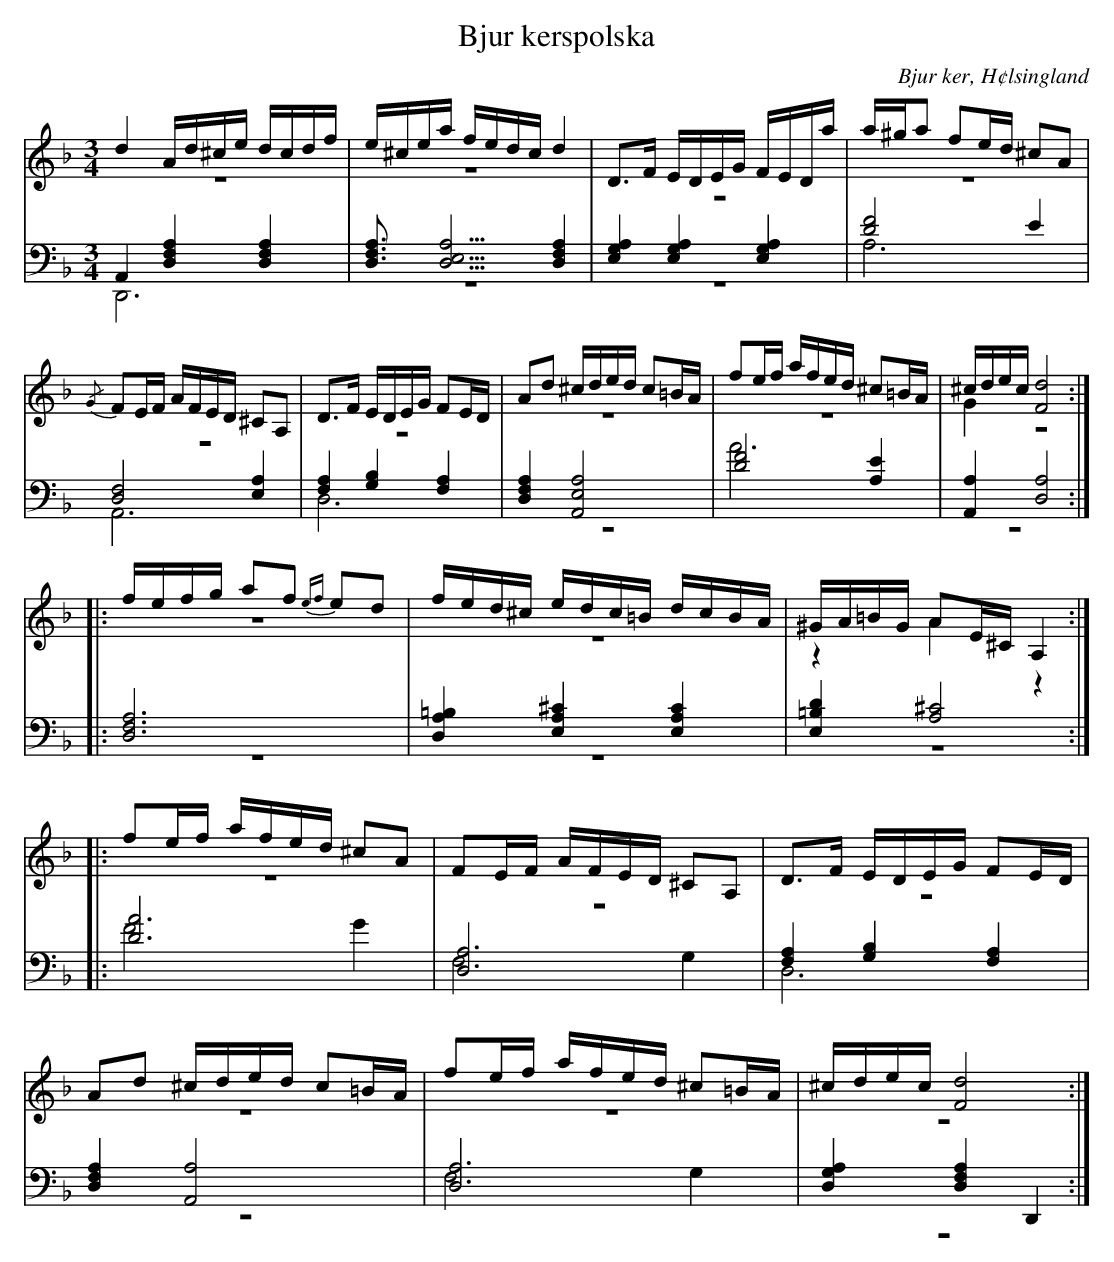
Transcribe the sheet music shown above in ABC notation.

X:1
T: Bjur kerspolska
O: Bjur ker, H¢lsingland
M: 3/4
L: 1/16
K: Dm
V:1
V:2 merge
V:3
V:4 merge
V:1
d4 Ad^ce dcdf |e^cea fedc d4|D2>F2 EDEG FEDa|a^ga2 f2ed ^c2A2|
{/G}F2EF AFED ^C2A,2|D2>F2 EDEG F2ED|A2d2 ^cded c2=BA|f2ef afed ^c2=BA|^cdec [F8d8]:|
|:fefg a2f2 {ef}e2d2 |fed^c edc=B dcBA|^GA=BG A2E^C A,4:|
|:f2ef afed ^c2A2|F2EF AFED ^C2A,2|D2>F2 EDEG F2ED|
A2d2 ^cded c2=BA|f2ef afed ^c2=BA|^cdec [F8d8]:|
V:2
z12|z12|z12|z12|
z12|z12|z12|z12|G4 z8:|
|:z12|z12|z4 A4 z4:|
|:z12|z12|z12|
z12|z12|z12:|
V:3 clef=bass
A,,4 [D,4F,4A,4] [D,4F,4A,4]|[D,3F,3A,3] [D,5E,5A,5] [D,4F,4A,4]|[E,4G,4A,4] [E,4G,4A,4] [E,4G,4A,4]|[D8F8] E4|
[D,8F,8] [E,4A,4]|[F,4A,4] [G,4B,4] [F,4A,4]|[D,4F,4A,4] [A,,8E,8A,8]|[D8F8] [A,4E4]|[A,,4A,4] [D,8A,8]:|
|:[D,12F,12A,12]|[D,4A,4=B,4] [E,4A,4^C4] [E,4A,4C4]|[E,4=B,4D4] [A,8^C8]:|
|:[D12A12]|[D,12A,12]|[F,4A,4] [G,4B,4] [F,4A,4]|
[D,4F,4A,4] [A,,8A,8]|[D,12A,12]|[D,4G,4A,4] [D,4F,4A,4] D,,4:|
V:4 clef=bass
D,,12|z12|z12|A,12|
A,,12|D,12|z12|A12|z12:|
|:z12|z12|z12:|
|:F8 G4|F,8 G,4|D,12|
z12|F,8 G,4|z12:|
